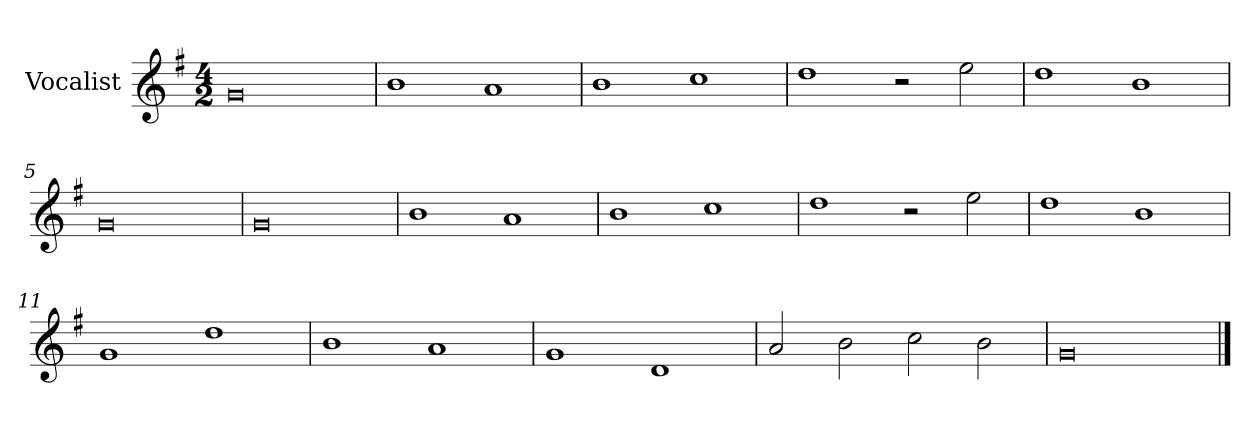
**kern
*part1
*staff1
*I"Vocalist
*k[f#]
*G:
*M4/2
=
0g
=1
1b
1a
=2
1b
1cc
=3
1dd
2r
2ee
=4
1dd
1b
=5
0g
=6
0g
=7
1b
1a
=8
1b
1cc
=9
1dd
2r
2ee
=10
1dd
1b
=11
1g
1dd
=12
1b
1a
=13
1g
1d
=14
2a
2b
2cc
2b
=15
0g
==
*-
